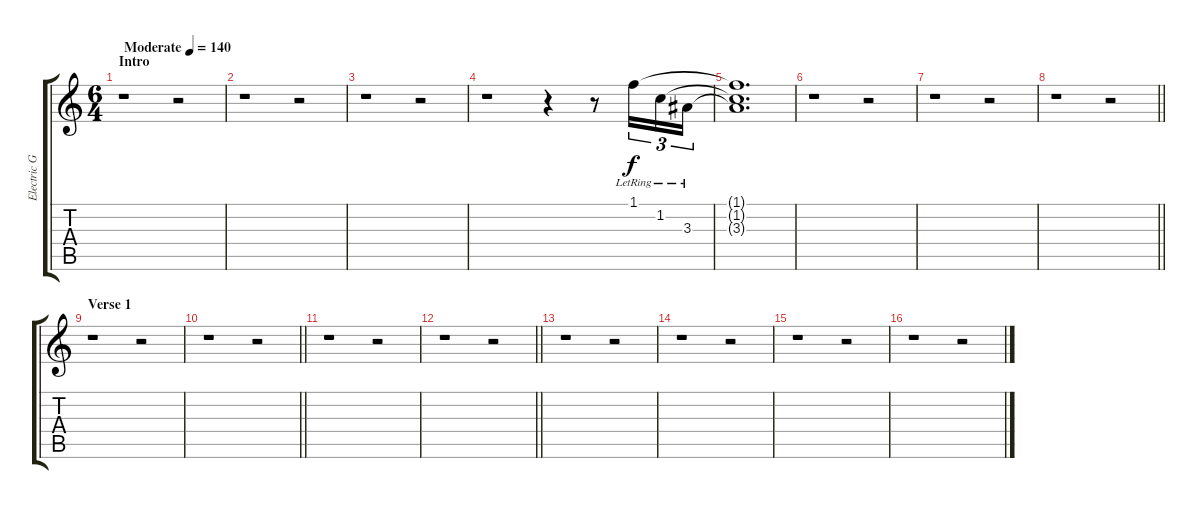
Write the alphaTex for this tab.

\track ("Electric Guitar" "Electric G") {instrument electricguitarclean}
\staff {score tabs}
\tuning (E4 B3 G3 D3 A2 D2) {hide}
\ts (6 4)
\section ("" "Intro")
\tempo (140 "Moderate")
\clef g2
\ks c
r.1{dy f instrument electricguitarclean} r.2 |
r.1 r.2 |
r.1 r.2 |
r.1 r.4 r.8 1.1{lr}.16{tu (3 2)} 1.2{lr}.16{tu (3 2)} 3.3{lr}.16{tu (3 2)} |
(1.1{t} 1.2{t} 3.3{t}).1{d} |
r.1 r.2 |
r.1 r.2 |
\barLineRight lightlight
r.1 r.2 |
\section ("" "Verse 1")
r.1 r.2 |
\barLineRight lightlight
r.1 r.2 |
r.1 r.2 |
\barLineRight lightlight
r.1 r.2 |
r.1 r.2 |
r.1 r.2 |
r.1 r.2 |
r.1 r.2
